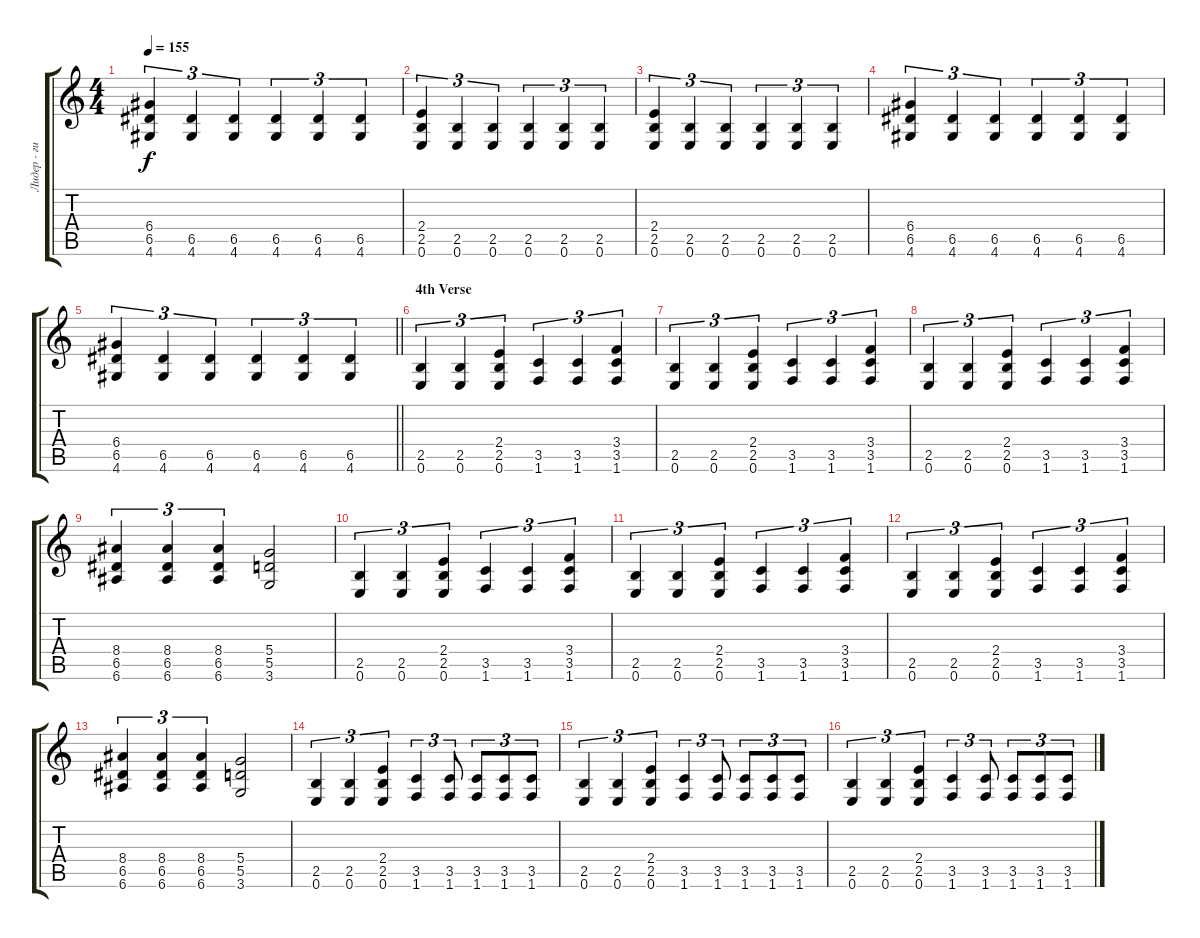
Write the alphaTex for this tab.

\track ("Лидер - гитара" "Лидер - ги") {instrument distortionguitar}
\staff {score tabs}
\tuning (E4 B3 G3 D3 A2 E2) {hide}
\ts (4 4)
\tempo 155
\clef g2
\ks c
(6.4 6.5 4.6).4{tu (3 2) dy f} (6.5 4.6).4{tu (3 2)} (6.5 4.6).4{tu (3 2)} (6.5 4.6).4{tu (3 2)} (6.5 4.6).4{tu (3 2)} (6.5 4.6).4{tu (3 2)} |
(2.4 2.5 0.6).4{tu (3 2)} (2.5 0.6).4{tu (3 2)} (2.5 0.6).4{tu (3 2)} (2.5 0.6).4{tu (3 2)} (2.5 0.6).4{tu (3 2)} (2.5 0.6).4{tu (3 2)} |
(2.4 2.5 0.6).4{tu (3 2)} (2.5 0.6).4{tu (3 2)} (2.5 0.6).4{tu (3 2)} (2.5 0.6).4{tu (3 2)} (2.5 0.6).4{tu (3 2)} (2.5 0.6).4{tu (3 2)} |
(6.4 6.5 4.6).4{tu (3 2)} (6.5 4.6).4{tu (3 2)} (6.5 4.6).4{tu (3 2)} (6.5 4.6).4{tu (3 2)} (6.5 4.6).4{tu (3 2)} (6.5 4.6).4{tu (3 2)} |
\barLineRight lightlight
(6.4 6.5 4.6).4{tu (3 2)} (6.5 4.6).4{tu (3 2)} (6.5 4.6).4{tu (3 2)} (6.5 4.6).4{tu (3 2)} (6.5 4.6).4{tu (3 2)} (6.5 4.6).4{tu (3 2)} |
\section ("" "4th Verse")
(2.5 0.6).4{tu (3 2)} (2.5 0.6).4{tu (3 2)} (2.4 2.5 0.6).4{tu (3 2)} (3.5 1.6).4{tu (3 2)} (3.5 1.6).4{tu (3 2)} (3.4 3.5 1.6).4{tu (3 2)} |
(2.5 0.6).4{tu (3 2)} (2.5 0.6).4{tu (3 2)} (2.4 2.5 0.6).4{tu (3 2)} (3.5 1.6).4{tu (3 2)} (3.5 1.6).4{tu (3 2)} (3.4 3.5 1.6).4{tu (3 2)} |
(2.5 0.6).4{tu (3 2)} (2.5 0.6).4{tu (3 2)} (2.4 2.5 0.6).4{tu (3 2)} (3.5 1.6).4{tu (3 2)} (3.5 1.6).4{tu (3 2)} (3.4 3.5 1.6).4{tu (3 2)} |
(8.4 6.5 6.6).4{tu (3 2)} (8.4 6.5 6.6).4{tu (3 2)} (8.4 6.5 6.6).4{tu (3 2)} (5.4 5.5 3.6).2 |
(2.5 0.6).4{tu (3 2)} (2.5 0.6).4{tu (3 2)} (2.4 2.5 0.6).4{tu (3 2)} (3.5 1.6).4{tu (3 2)} (3.5 1.6).4{tu (3 2)} (3.4 3.5 1.6).4{tu (3 2)} |
(2.5 0.6).4{tu (3 2)} (2.5 0.6).4{tu (3 2)} (2.4 2.5 0.6).4{tu (3 2)} (3.5 1.6).4{tu (3 2)} (3.5 1.6).4{tu (3 2)} (3.4 3.5 1.6).4{tu (3 2)} |
(2.5 0.6).4{tu (3 2)} (2.5 0.6).4{tu (3 2)} (2.4 2.5 0.6).4{tu (3 2)} (3.5 1.6).4{tu (3 2)} (3.5 1.6).4{tu (3 2)} (3.4 3.5 1.6).4{tu (3 2)} |
(8.4 6.5 6.6).4{tu (3 2)} (8.4 6.5 6.6).4{tu (3 2)} (8.4 6.5 6.6).4{tu (3 2)} (5.4 5.5 3.6).2 |
(2.5 0.6).4{tu (3 2)} (2.5 0.6).4{tu (3 2)} (2.4 2.5 0.6).4{tu (3 2)} (3.5 1.6).4{tu (3 2)} (3.5 1.6).8{tu (3 2)} (3.5 1.6).8{tu (3 2)} (3.5 1.6).8{tu (3 2)} (3.5 1.6).8{tu (3 2)} |
(2.5 0.6).4{tu (3 2)} (2.5 0.6).4{tu (3 2)} (2.4 2.5 0.6).4{tu (3 2)} (3.5 1.6).4{tu (3 2)} (3.5 1.6).8{tu (3 2)} (3.5 1.6).8{tu (3 2)} (3.5 1.6).8{tu (3 2)} (3.5 1.6).8{tu (3 2)} |
(2.5 0.6).4{tu (3 2)} (2.5 0.6).4{tu (3 2)} (2.4 2.5 0.6).4{tu (3 2)} (3.5 1.6).4{tu (3 2)} (3.5 1.6).8{tu (3 2)} (3.5 1.6).8{tu (3 2)} (3.5 1.6).8{tu (3 2)} (3.5 1.6).8{tu (3 2)}
